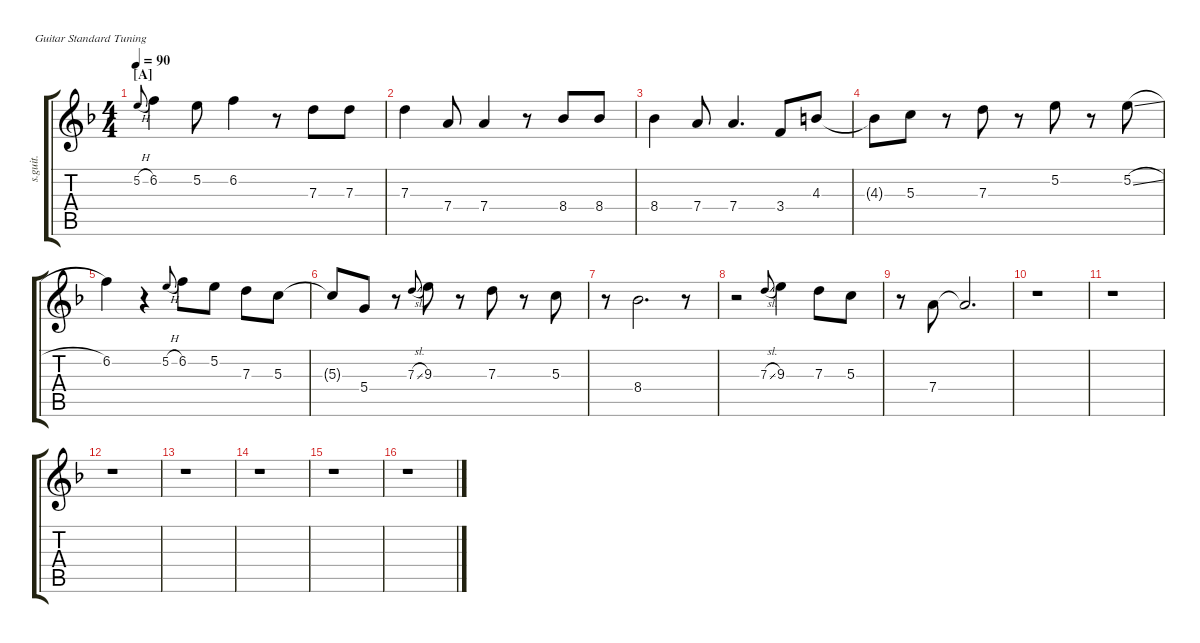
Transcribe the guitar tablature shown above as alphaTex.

\defaultSystemsLayout 2
\hideDynamics
\track ("Harmony Steel Guitar" "s.guit.") {defaultSystemsLayout 2 instrument acousticguitarsteel}
\staff {score tabs}
\tuning (E4 B3 G3 D3 A2 E2)
\ts (4 4)
\section ("A" "")
\scale
0.531465
\tempo 90
\accidentals auto
\clef g2
\ottava regular
\simile none
\scale
1.06293
\ks dminor
5.2{h acc forcenatural}.8{gr onbeat dy mf instrument acousticguitarsteel beam Up} 6.2{acc forcenatural}.4{beam Down} 5.2{acc forcenatural}.8{beam Down} 6.2{acc forcenatural}.4{beam Down} r.8{beam Down} 7.3{acc forcenatural}.8{beam Down} 7.3{acc forcenatural}.8{beam Down} |
\scale
0.468535
\scale
0.937069 7.3{acc forcenatural}.4{beam Down} 7.4{acc forcenatural}.8{beam Up} 7.4{acc forcenatural}.4{beam Up} r.8{beam Down} 8.4{acc b}.8{beam Up} 8.4{acc b}.8{beam Up} |
\scale
0.522716
\scale
1.04543 8.4{acc b}.4{beam Down} 7.4{acc forcenatural}.8{beam Up} 7.4{acc forcenatural}.4{d beam Up} 3.4{acc forcenatural}.8{beam Up} 4.3{acc forcenatural}.8{beam Up} |
\scale
0.477284
\scale
0.954568 4.3{t acc forcenatural}.8{beam Down} 5.3{acc forcenatural}.8{beam Down} r.8{beam Down} 7.3{acc forcenatural}.8{beam Down} r.8{beam Down} 5.2{acc forcenatural}.8{beam Down} r.8{beam Down} 5.2{sl acc forcenatural}.8{beam Down} |
\scale
0.522716
\scale
1.04543 6.2{acc forcenatural}.4{beam Down} r.4{beam Down} 5.2{h acc forcenatural}.8{gr onbeat beam Up} 6.2{acc forcenatural}.8{beam Down} 5.2{acc forcenatural}.8{beam Down} 7.3{acc forcenatural}.8{beam Down} 5.3{acc forcenatural}.8{beam Down} |
\scale
0.477284
\scale
0.954568 5.3{t acc forcenatural}.8{beam Up} 5.4{acc forcenatural}.8{beam Up} r.8{beam Down} 7.3{sl acc forcenatural}.8{gr onbeat beam Up} 9.3{acc forcenatural}.8{beam Down} r.8{beam Down} 7.3{acc forcenatural}.8{beam Down} r.8{beam Down} 5.3{acc forcenatural}.8{beam Down} |
\scale
0.522716
\scale
1.04543 r.8{beam Down} 8.4{acc b}.2{d beam Down} r.8{beam Down} |
\scale
0.477284
\scale
0.954568 r.2{beam Down} 7.3{sl acc forcenatural}.8{gr onbeat beam Up} 9.3{acc forcenatural}.4{beam Down} 7.3{acc forcenatural}.8{beam Down} 5.3{acc forcenatural}.8{beam Down} |
\scale
0.522716
\scale
1.04543 r.8{beam Down} 7.4{acc forcenatural}.8{beam Up} 7.4{t acc forcenatural}.2{d beam Up} |
\scale
0.477284
\scale
0.954568 r.1{beam Down} |
\scale
0.522716
\scale
1.04543 r.1{beam Down} |
\scale
0.477284
\scale
0.954568 r.1{beam Down} |
\scale
0.522716
\scale
1.04543 r.1{beam Down} |
\scale
0.477284
\scale
0.954568 r.1{beam Down} |
\scale
0.522716
\scale
1.04543 r.1{beam Down} |
\scale
0.477284
\scale
0.954568 r.1{beam Down}
